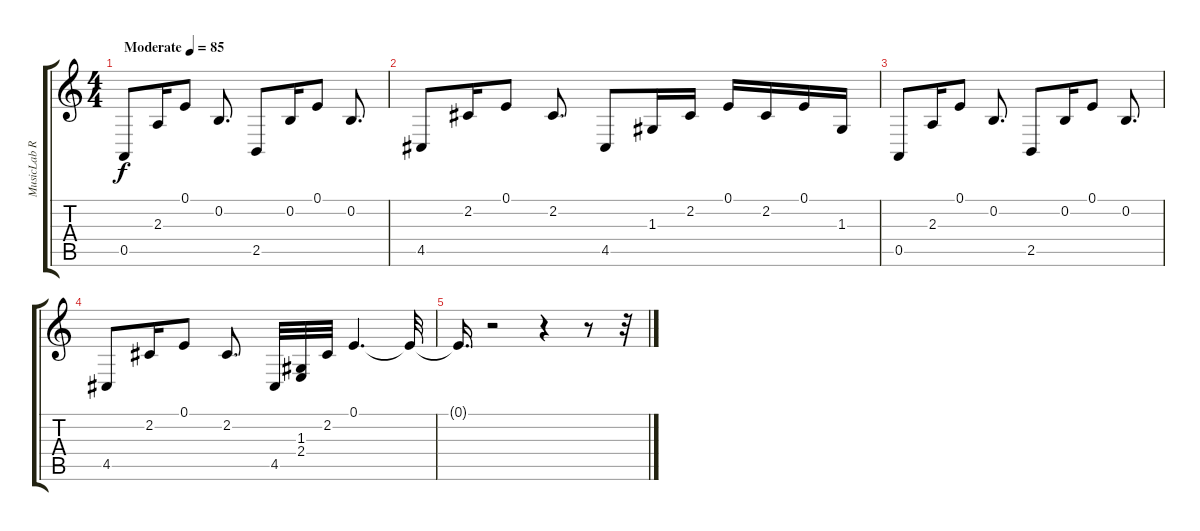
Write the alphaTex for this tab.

\track ("MusicLab RealGuitar2 (MIDI)" "MusicLab R") {instrument acousticgrandpiano}
\staff {score tabs}
\tuning (E4 B3 G3 D3 A2 E2) {hide}
\ts (4 4)
\tempo (85 "Moderate")
\clef g2
\ks c
0.5.8{dy f instrument acousticgrandpiano} 2.3.16 0.1.8 0.2.8{d} 2.5.8 0.2.16 0.1.8 0.2.8{d} |
4.5.8 2.2.16 0.1.8 2.2.8{d} 4.5.8 1.3.16 2.2.16 0.1.16 2.2.16 0.1.16 1.3.16 |
0.5.8 2.3.16 0.1.8 0.2.8{d} 2.5.8 0.2.16 0.1.8 0.2.8{d} |
4.5.8 2.2.16 0.1.8 2.2.8{d} 4.5.32 (1.3 2.4).32 2.2.32 0.1.4{d} 0.1{t}.32 |
0.1{t}.16{d} r.2 r.4 r.8 r.32
